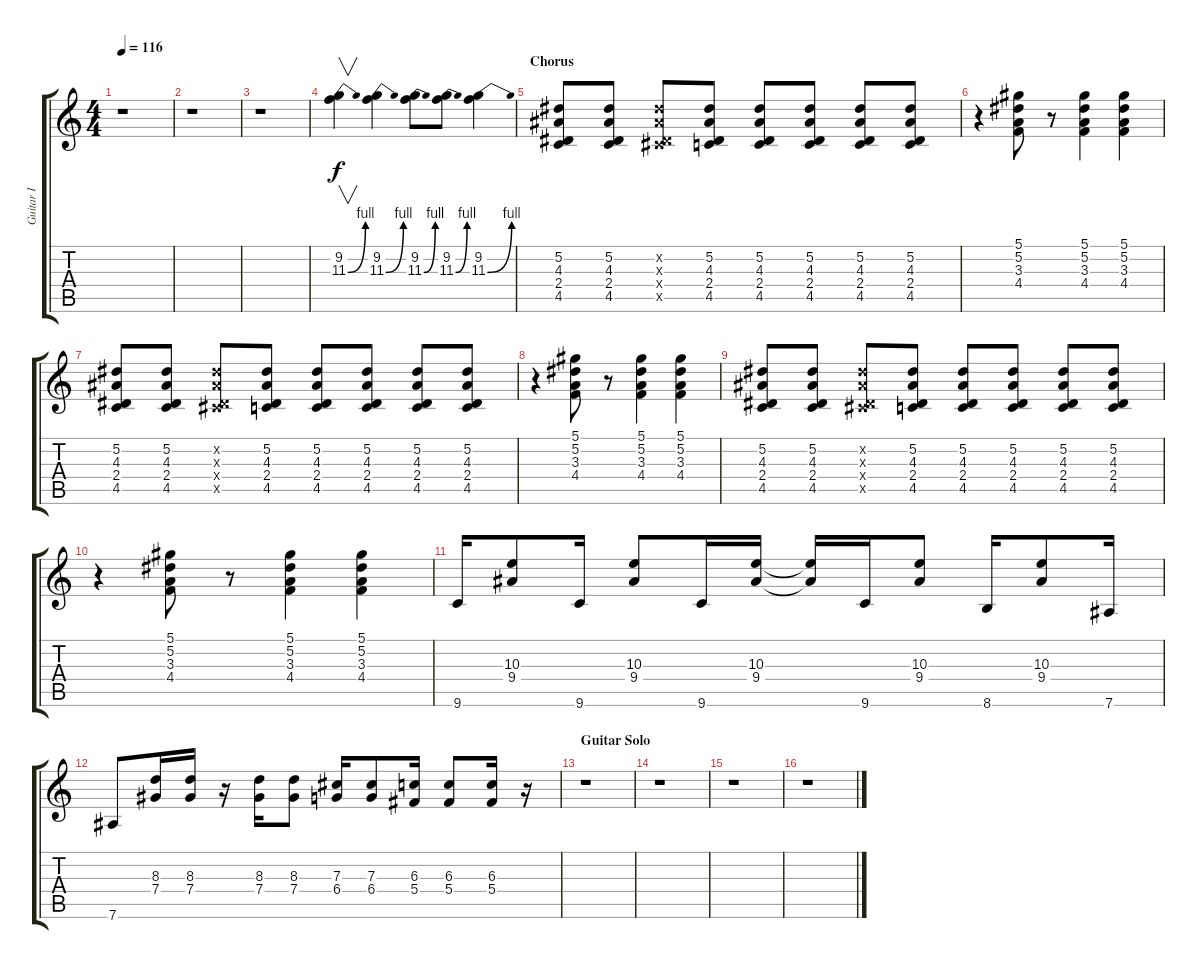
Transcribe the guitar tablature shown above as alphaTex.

\track ("Guitar I" "Guitar I") {instrument electricguitarjazz}
\staff {score tabs}
\tuning (Eb4 Bb3 Gb3 Db3 Ab2 Eb2) {hide}
\ts (4 4)
\tempo 116
\clef g2
\ks c
r.1{dy f} |
r.1 |
r.1 |
(9.2 11.3{be (bend 0 0 60 4)}).4{v} (9.2 11.3{be (bend 0 0 60 4)}).4 (9.2 11.3{be (bend 0 0 60 4)}).8 (9.2 11.3{be (bend 0 0 60 4)}).8 (9.2 11.3{be (bend 0 0 60 4)}).4 |
\section ("" "Chorus")
(5.2 4.3 2.4 4.5).8 (5.2 4.3 2.4 4.5).8 (5.2{x} 4.3{x} 2.4{x} 5.5{x}).8 (5.2 4.3 2.4 4.5).8 (5.2 4.3 2.4 4.5).8 (5.2 4.3 2.4 4.5).8 (5.2 4.3 2.4 4.5).8 (5.2 4.3 2.4 4.5).8 |
r.4 (5.1 5.2 3.3 4.4).8 r.8 (5.1 5.2 3.3 4.4).4 (5.1 5.2 3.3 4.4).4 |
(5.2 4.3 2.4 4.5).8 (5.2 4.3 2.4 4.5).8 (5.2{x} 4.3{x} 2.4{x} 5.5{x}).8 (5.2 4.3 2.4 4.5).8 (5.2 4.3 2.4 4.5).8 (5.2 4.3 2.4 4.5).8 (5.2 4.3 2.4 4.5).8 (5.2 4.3 2.4 4.5).8 |
r.4 (5.1 5.2 3.3 4.4).8 r.8 (5.1 5.2 3.3 4.4).4 (5.1 5.2 3.3 4.4).4 |
(5.2 4.3 2.4 4.5).8 (5.2 4.3 2.4 4.5).8 (5.2{x} 4.3{x} 2.4{x} 5.5{x}).8 (5.2 4.3 2.4 4.5).8 (5.2 4.3 2.4 4.5).8 (5.2 4.3 2.4 4.5).8 (5.2 4.3 2.4 4.5).8 (5.2 4.3 2.4 4.5).8 |
r.4 (5.1 5.2 3.3 4.4).8 r.8 (5.1 5.2 3.3 4.4).4 (5.1 5.2 3.3 4.4).4 |
9.6.16 (10.3 9.4).8 9.6.16 (10.3 9.4).8 9.6.16 (10.3 9.4).16 (10.3{t} 9.4{t}).16 9.6.16 (10.3 9.4).8 8.6.16 (10.3 9.4).8 7.6.16 |
7.6.8 (8.3 7.4).16 (8.3 7.4).16 r.16 (8.3 7.4).16 (8.3 7.4).8 (7.3 6.4).16 (7.3 6.4).8 (6.3 5.4).16 (6.3 5.4).8 (6.3 5.4).16 r.16 |
\section ("" "Guitar Solo")
r.1 |
r.1 |
r.1 |
r.1
